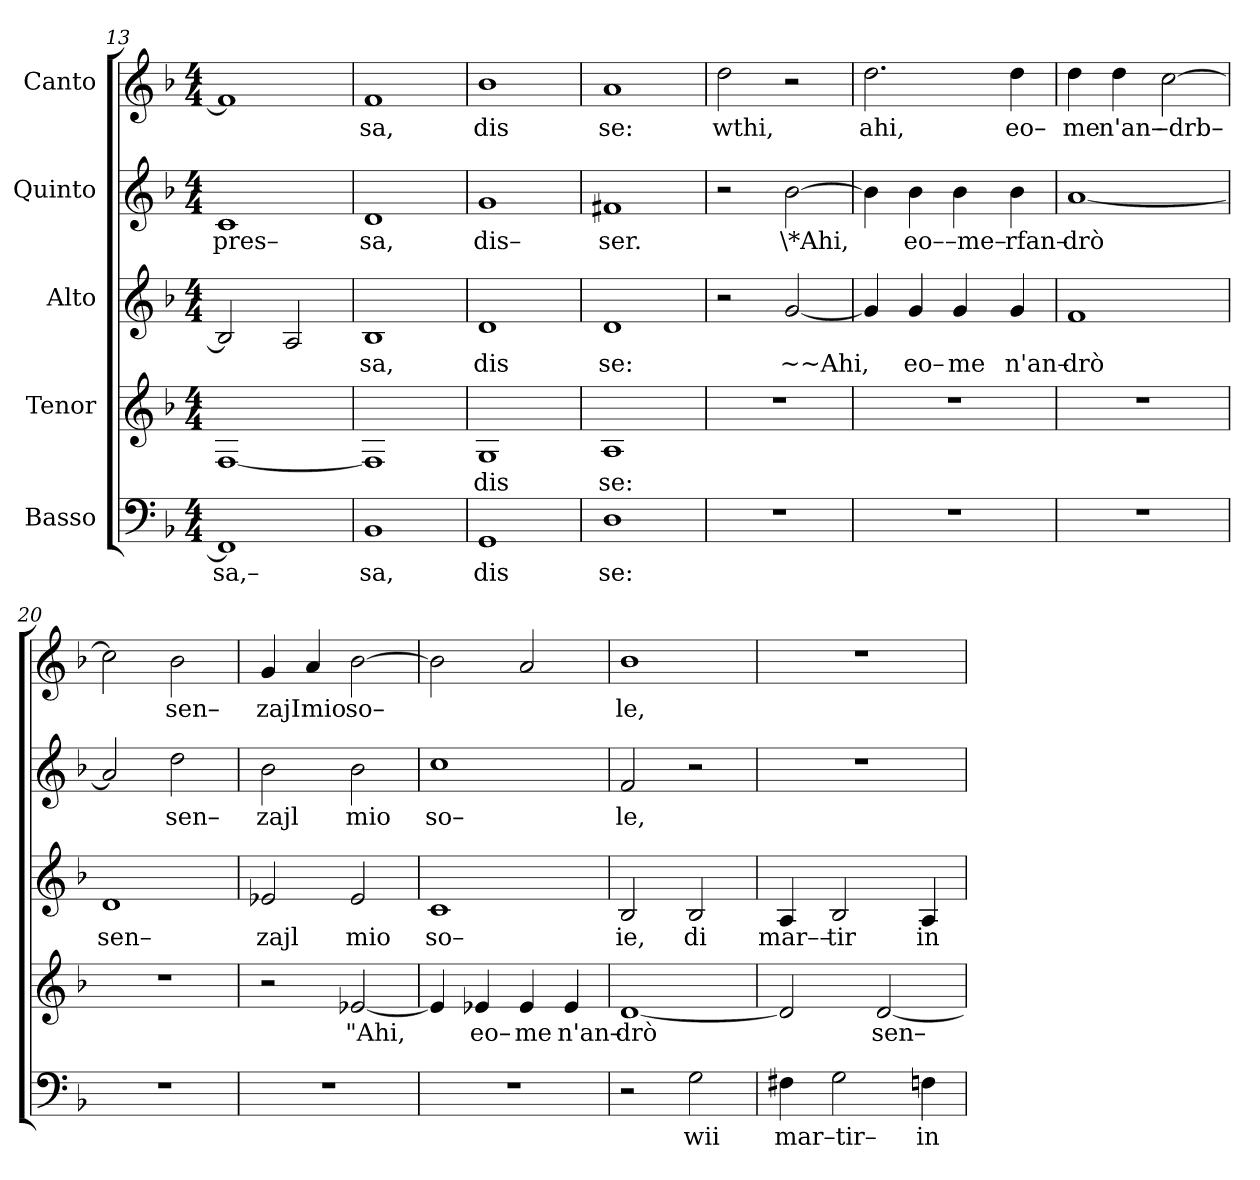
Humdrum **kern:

**kern	**text	**kern	**text	**kern	**text	**kern	**text	**kern	**text
*part5	*part5	*part4	*part4	*part3	*part3	*part2	*part2	*part1	*part1
*staff5	*staff5	*staff4	*staff4	*staff3	*staff3	*staff2	*staff2	*staff1	*staff1
*I"Basso	*	*I"Tenor	*	*I"Alto	*	*I"Quinto	*	*I"Canto	*
*clefF4	*	*clefG2	*	*clefG2	*	*clefG2	*	*clefG2	*
*k[b-]	*	*k[b-]	*	*k[b-]	*	*k[b-]	*	*k[b-]	*
*F:	*	*F:	*	*F:	*	*F:	*	*F:	*
*M4/4	*	*M4/4	*	*M4/4	*	*M4/4	*	*M4/4	*
=13	=13	=13	=13	=13	=13	=13	=13	=13	=13
!	!LO:LY:b	!	!	!	!	!	!LO:LY:b	!	!
1FF]	sa,–	[1F	.	2B-/]	.	1c	pres–	1f]	.
.	.	.	.	2A/	.	.	.	.	.
=14	=14	=14	=14	=14	=14	=14	=14	=14	=14
!	!LO:LY:b	!	!	!	!LO:LY:b	!	!LO:LY:b	!	!LO:LY:b
1BB-	sa,	1F]	.	1B-	sa,	1d	sa,	1f	sa,
=15	=15	=15	=15	=15	=15	=15	=15	=15	=15
!	!LO:LY:b	!	!LO:LY:b	!	!LO:LY:b	!	!LO:LY:b	!	!LO:LY:b
1GG	dis	1G	dis	1d	dis	1g	dis–	1b-	dis
=16	=16	=16	=16	=16	=16	=16	=16	=16	=16
!	!LO:LY:b	!	!LO:LY:b	!	!LO:LY:b	!	!LO:LY:b	!	!LO:LY:b
1D	se:	1A	se:	1d	se:	1f#X	ser.	1a	se:
=17	=17	=17	=17	=17	=17	=17	=17	=17	=17
!	!	!	!	!	!	!	!	!	!LO:LY:b
1r	.	1r	.	2r	.	2r	.	2dd\	wthi,
!	!	!	!	!	!LO:LY:b	!	!LO:LY:b	!	!
.	.	.	.	[2g/	~~Ahi,	[2b-\	\*Ahi,	2r	.
=18	=18	=18	=18	=18	=18	=18	=18	=18	=18
!	!	!	!	!	!	!	!	!	!LO:LY:b
1r	.	1r	.	4g/]	.	4b-\]	.	2.dd\	ahi,
!	!	!	!	!	!LO:LY:b	!	!LO:LY:b	!	!
.	.	.	.	4g/	eo–	4b-\	eo–	.	.
!	!	!	!	!	!LO:LY:b	!	!LO:LY:b	!	!
.	.	.	.	4g/	me	4b-\	–me–	.	.
!	!	!	!	!	!LO:LY:b	!	!LO:LY:b	!	!LO:LY:b
.	.	.	.	4g/	n'an–	4b-\	rfan–	4dd\	eo–
=19	=19	=19	=19	=19	=19	=19	=19	=19	=19
!	!	!	!	!	!LO:LY:b	!	!LO:LY:b	!	!LO:LY:b
1r	.	1r	.	1f	drò	[1a	drò	4dd\	me
!	!	!	!	!	!	!	!	!	!LO:LY:b
.	.	.	.	.	.	.	.	4dd\	n'an–
!	!	!	!	!	!	!	!	!	!LO:LY:b
.	.	.	.	.	.	.	.	[2cc\	–drb–
=20	=20	=20	=20	=20	=20	=20	=20	=20	=20
!	!	!	!	!	!LO:LY:b	!	!	!	!
1r	.	1r	.	1d	sen–	2a/]	.	2cc\]	.
!	!	!	!	!	!	!	!LO:LY:b	!	!LO:LY:b
.	.	.	.	.	.	2dd\	sen–	2b-\	sen–
=21	=21	=21	=21	=21	=21	=21	=21	=21	=21
!	!	!	!	!	!LO:LY:b	!	!LO:LY:b	!	!LO:LY:b
1r	.	2r	.	2e-X/	zajl	2b-\	zajl	4g/	zajI
!	!	!	!	!	!	!	!	!	!LO:LY:b
.	.	.	.	.	.	.	.	4a/	mio
!	!	!	!LO:LY:b	!	!LO:LY:b	!	!LO:LY:b	!	!LO:LY:b
.	.	[2e-X/	"Ahi,	2e-/	mio	2b-\	mio	[2b-\	so–
=22	=22	=22	=22	=22	=22	=22	=22	=22	=22
!	!	!	!	!	!LO:LY:b	!	!LO:LY:b	!	!
1r	.	4e-/]	.	1c	so–	1cc	so–	2b-\]	.
!	!	!	!LO:LY:b	!	!	!	!	!	!
.	.	4e-X/	eo–	.	.	.	.	.	.
!	!	!	!LO:LY:b	!	!	!	!	!	!
.	.	4e-/	me	.	.	.	.	2a/	.
!	!	!	!LO:LY:b	!	!	!	!	!	!
.	.	4e-/	n'an–	.	.	.	.	.	.
=23	=23	=23	=23	=23	=23	=23	=23	=23	=23
!	!	!	!LO:LY:b	!	!LO:LY:b	!	!LO:LY:b	!	!LO:LY:b
2r	.	[1d	drò	2B-/	ie,	2f/	le,	1b-	le,
!	!LO:LY:b	!	!	!	!LO:LY:b	!	!	!	!
2G\	wii	.	.	2B-/	di	2r	.	.	.
=24	=24	=24	=24	=24	=24	=24	=24	=24	=24
!	!LO:LY:b	!	!	!	!LO:LY:b	!	!	!	!
4F#X\	mar–tir–	2d/]	.	4A/	mar––	1r	.	1r	.
!	!	!	!	!	!LO:LY:b	!	!	!	!
2G\	.	.	.	2B-/	tir	.	.	.	.
!	!	!	!LO:LY:b	!	!	!	!	!	!
.	.	[2d/	sen–	.	.	.	.	.	.
!	!LO:LY:b	!	!	!	!LO:LY:b	!	!	!	!
4Fn\	in	.	.	4A/	in	.	.	.	.
=	=	=	=	=	=	=	=	=	=
*-	*-	*-	*-	*-	*-	*-	*-	*-	*-
